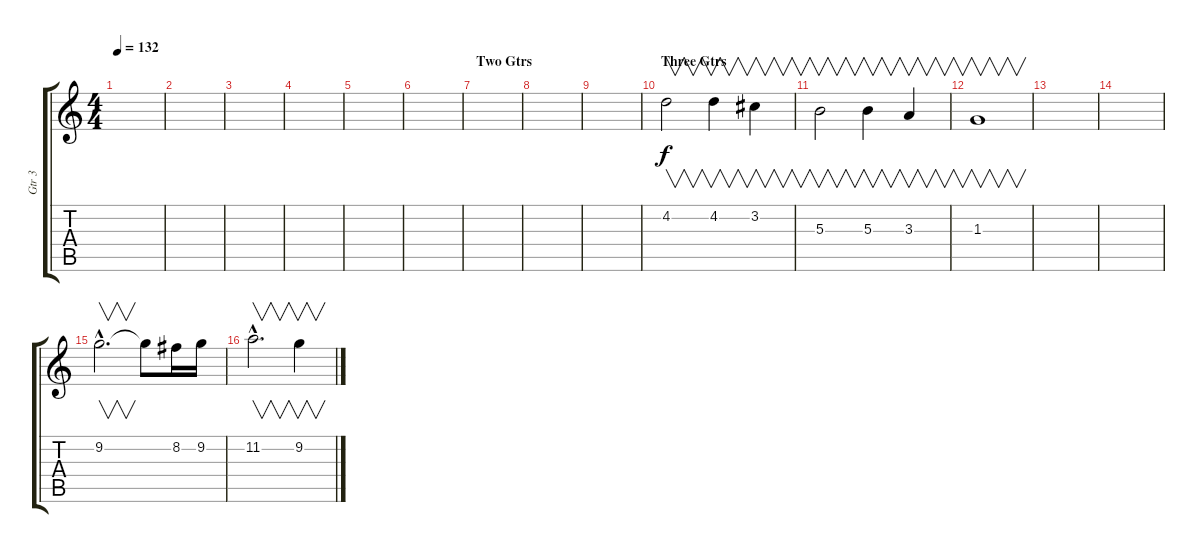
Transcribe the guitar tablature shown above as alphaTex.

\track ("Gtr 3" "Gtr 3") {instrument distortionguitar}
\staff {score tabs}
\tuning (Eb4 Bb3 Gb3 Db3 Ab2 Eb2) {hide}
\ts (4 4)
\tempo 132
\clef g2
\ks c
|
|
|
|
|
|
\section ("" "Two Gtrs")
|
|
|
\section ("" "Three Gtrs")
4.2.2{v} 4.2.4{v} 3.2.4{v} |
5.3.2{v} 5.3.4{v} 3.3.4{v} |
1.3.1{v} |
|
|
9.2{hac}.2{v d} 9.2{t}.8 8.2.16 9.2.16 |
11.2{hac}.2{v d} 9.2.4{v}
